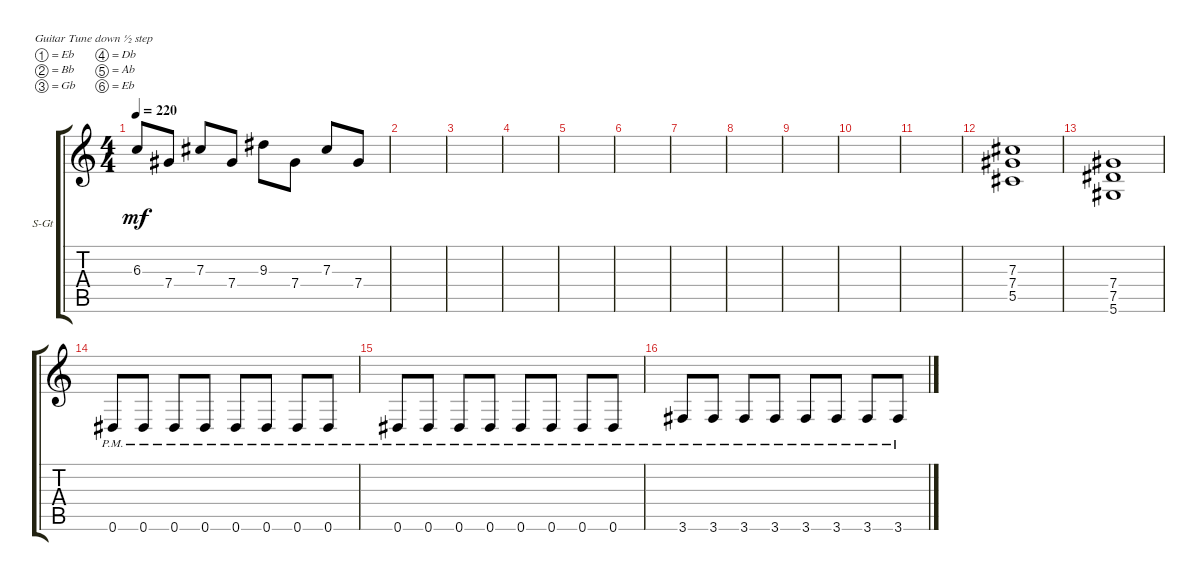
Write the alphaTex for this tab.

\defaultSystemsLayout 4
\bracketExtendMode groupsimilarinstruments
\firstSystemTrackNameOrientation horizontal
\otherSystemsTrackNameOrientation horizontal
\track ("Юрий Мелисов" "S-Gt") {instrument acousticguitarsteel}
\staff {score tabs}
\tuning (Eb4 Bb3 Gb3 Db3 Ab2 Eb2)
\ts (4 4)
\tempo 220
\clef g2
\ks c
6.3.8{dy mf} 7.4.8 7.3.8 7.4.8 9.3.8 7.4.8 7.3.8 7.4.8 |
|
|
|
|
|
|
|
|
|
|
(5.5 7.4 7.3).1 |
(5.6 7.5 7.4).1 |
0.6{pm}.8 0.6{pm}.8 0.6{pm}.8 0.6{pm}.8 0.6{pm}.8 0.6{pm}.8 0.6{pm}.8 0.6{pm}.8 |
0.6{pm}.8 0.6{pm}.8 0.6{pm}.8 0.6{pm}.8 0.6{pm}.8 0.6{pm}.8 0.6{pm}.8 0.6{pm}.8 |
3.6{pm}.8 3.6{pm}.8 3.6{pm}.8 3.6{pm}.8 3.6{pm}.8 3.6{pm}.8 3.6{pm}.8 3.6{pm}.8
